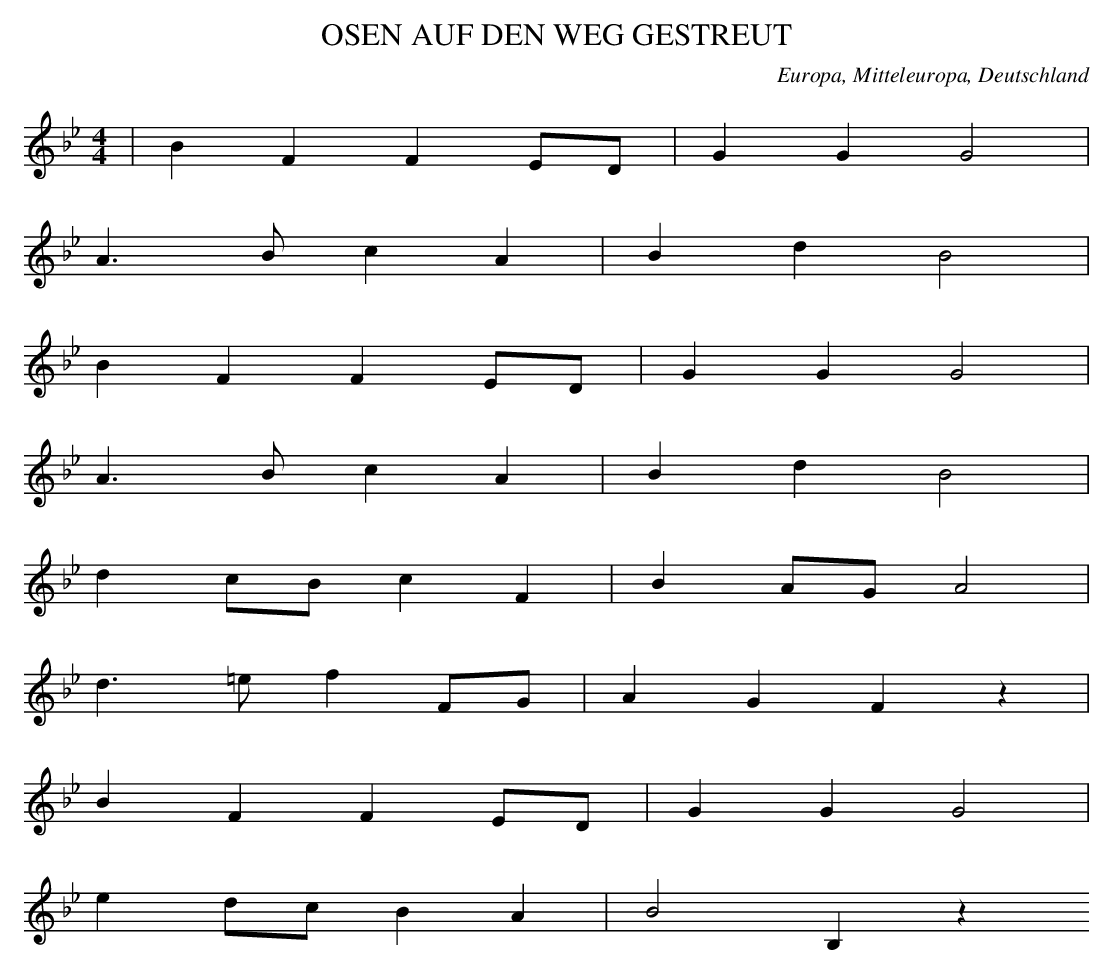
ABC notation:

X:1
T: OSEN AUF DEN WEG GESTREUT
O: Europa, Mitteleuropa, Deutschland
M: 4/4
L: 1/8
K: Bb
 | B2F2F2ED | G2G2G4 |
A3Bc2A2 | B2d2B4 |
B2F2F2ED | G2G2G4 |
A3Bc2A2 | B2d2B4 |
d2cBc2F2 | B2AGA4 |
d3=ef2FG | A2G2F2z2 |
B2F2F2ED | G2G2G4 |
e2dcB2A2 | B4B,2z2
